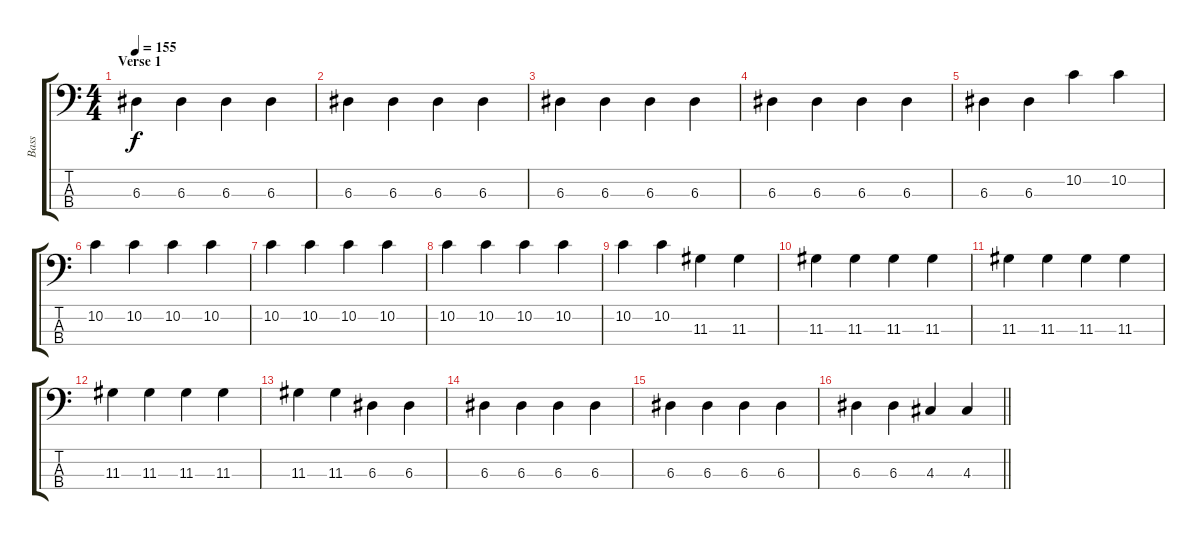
\track ("Bass" "Bass") {instrument electricbassfinger}
\staff {score tabs}
\tuning (G2 D2 A1 E1) {hide}
\ts (4 4)
\section ("" "Verse 1")
\tempo 155
\clef f4
\ks c
6.3.4{dy f} 6.3.4 6.3.4 6.3.4 |
6.3.4 6.3.4 6.3.4 6.3.4 |
6.3.4 6.3.4 6.3.4 6.3.4 |
6.3.4 6.3.4 6.3.4 6.3.4 |
6.3.4 6.3.4 10.2.4 10.2.4 |
10.2.4 10.2.4 10.2.4 10.2.4 |
10.2.4 10.2.4 10.2.4 10.2.4 |
10.2.4 10.2.4 10.2.4 10.2.4 |
10.2.4 10.2.4 11.3.4 11.3.4 |
11.3.4 11.3.4 11.3.4 11.3.4 |
11.3.4 11.3.4 11.3.4 11.3.4 |
11.3.4 11.3.4 11.3.4 11.3.4 |
11.3.4 11.3.4 6.3.4 6.3.4 |
6.3.4 6.3.4 6.3.4 6.3.4 |
6.3.4 6.3.4 6.3.4 6.3.4 |
\barLineRight lightlight
6.3.4 6.3.4 4.3.4 4.3.4
